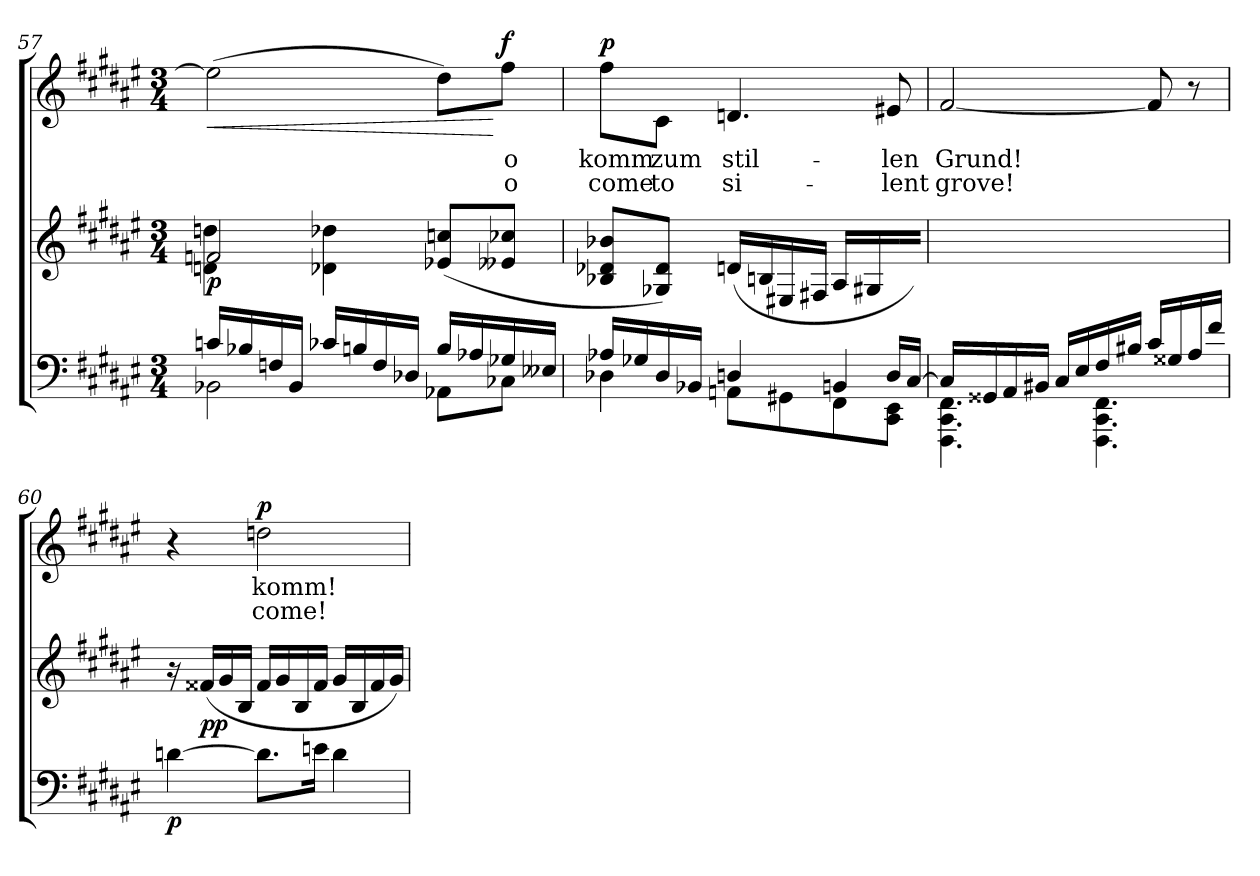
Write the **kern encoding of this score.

**kern	**kern	**dynam	**kern	**text	**text	**dynam
*part2	*part2	*part2	*part1	*part1	*part1	*part1
*staff3	*staff2	*staff2/3	*staff1	*staff1	*staff1	*staff1
!!LO:PB:g=z
*clefF4	*clefG2	*	*clefG2	*	*	*
*k[f#c#g#d#a#e#]	*k[f#c#g#d#a#e#]	*	*k[f#c#g#d#a#e#]	*	*	*
*M3/4	*M3/4	*	*M3/4	*	*	*
=57	=57	=57	=57	=57	=57	=57
*^	*^	*	*	*	*	*
!	!	!	!	!LO:DY:b	!	!	!	!LO:HP:b
16cn/LL	2BB-X\	2fn/	4dn\ 4ddn\	p	(>2ee#\]	.	.	<
16B-X/	.	.	.	.	.	.	.	.
16Fn/	.	.	.	.	.	.	.	.
16BB-/JJ	.	.	.	.	.	.	.	.
16c-X/LL	.	.	4d-X\ 4dd-X\	.	.	.	.	.
16Bn/	.	.	.	.	.	.	.	.
16F/	.	.	.	.	.	.	.	.
16D-X/JJ	.	.	.	.	.	.	.	.
16B/LL	8AA-X\L	4ryy	(>8e-X/ 8ccn/L	.	8dd#\L)	.	.	.
16A-X/	.	.	.	.	.	.	.	.
!	!	!	!	!	!	!LO:LY:b	!LO:LY:b	!LO:DY:n=1:a
16G-X/	8C-X\J	.	8e--X/ 8cc-X/J	.	8ff#\J	o	o	[ f
16E--X/JJ	.	.	.	.	.	.	.	.
*	*	*v	*v	*	*	*	*	*
=58	=58	=58	=58	=58	=58	=58	=58
*	*^	*	*	*	*	*	*
!	!	!	!	!	!	!LO:LY:b	!LO:LY:b	!LO:DY:a
16A-X/LL	4D-X\	2rFyy	8B-X/ 8d-X/ 8b-X/L	.	8ff#\L	komm	come	p
16G-X/	.	.	.	.	.	.	.	.
!	!	!	!	!	!	!LO:LY:b	!LO:LY:b	!
16D-/	.	.	8G-X/ 8d-/J)	.	8c#\J	zum	to	.
16BB-X/JJ	.	.	.	.	.	.	.	.
!	!	!	!	!	!	!LO:LY:b	!LO:LY:b	!
4Dn/	8AAn\L	.	(>16dn/LL	.	4.dn/	stil-	si-	.
.	.	.	16Bn/	.	.	.	.	.
.	8GG#X\	.	16E#X/	.	.	.	.	.
.	.	.	16F#X/JJ	.	.	.	.	.
4BBn/	8FF#\	8rFyy	16A#/LL	.	.	.	.	.
.	.	.	16G#X/	.	.	.	.	.
!	!	!	!	!	!	!LO:LY:b	!LO:LY:b	!
.	8CC#\ 8EE#\J	16D/LL	16d/yy	.	8e#X/	-len	-lent	.
.	.	[16C#/JJ	16c#/JJyy)	.	.	.	.	.
!!LO:LB:g=z
=59	=59	=59	=59	=59	=59	=59	=59	=59
!	!	!	!	!	!	!LO:LY:b	!LO:LY:b	!
*	*v	*v	*	*	*	*	*	*
16C#/LL]	4.FFF#\ 4.CC#\ 4.FF#\	2.ryy	.	[2f#/	Grund!	grove!	.
16GG##X/	.	.	.	.	.	.	.
16AA#/	.	.	.	.	.	.	.
16BB#X/JJ	.	.	.	.	.	.	.
16C#/LL	.	.	.	.	.	.	.
16E#/	.	.	.	.	.	.	.
16F#/	4.FFF#\ 4.CC#\ 4.FF#\	.	.	.	.	.	.
16B#X/JJ	.	.	.	.	.	.	.
16c#/LL	.	.	.	8f#/]	.	.	.
16G##X/	.	.	.	.	.	.	.
16A#/	.	.	.	8r	.	.	.
16f#/JJ	.	.	.	.	.	.	.
*v	*v	*	*	*	*	*	*
=60	=60	=60	=60	=60	=60	=60
!	!	!LO:DY:b=2	!	!	!	!
[4dn\	16r	p	4r	.	.	.
!	!	!LO:DY:b	!	!	!	!
.	(>16f##X/LL	pp	.	.	.	.
.	16g#/	.	.	.	.	.
.	16B/JJ	.	.	.	.	.
!	!	!	!	!LO:LY:b	!LO:LY:b	!LO:DY:a
8.d\L]	16f##/LL	.	2ddn\	komm!	come!	p
.	16g#/	.	.	.	.	.
.	16B/	.	.	.	.	.
16en\Jk	16f##/JJ	.	.	.	.	.
4d\	16g#/LL	.	.	.	.	.
.	16B/	.	.	.	.	.
.	16f##/	.	.	.	.	.
.	16g#/JJ)	.	.	.	.	.
=	=	=	=	=	=	=
*-	*-	*-	*-	*-	*-	*-
